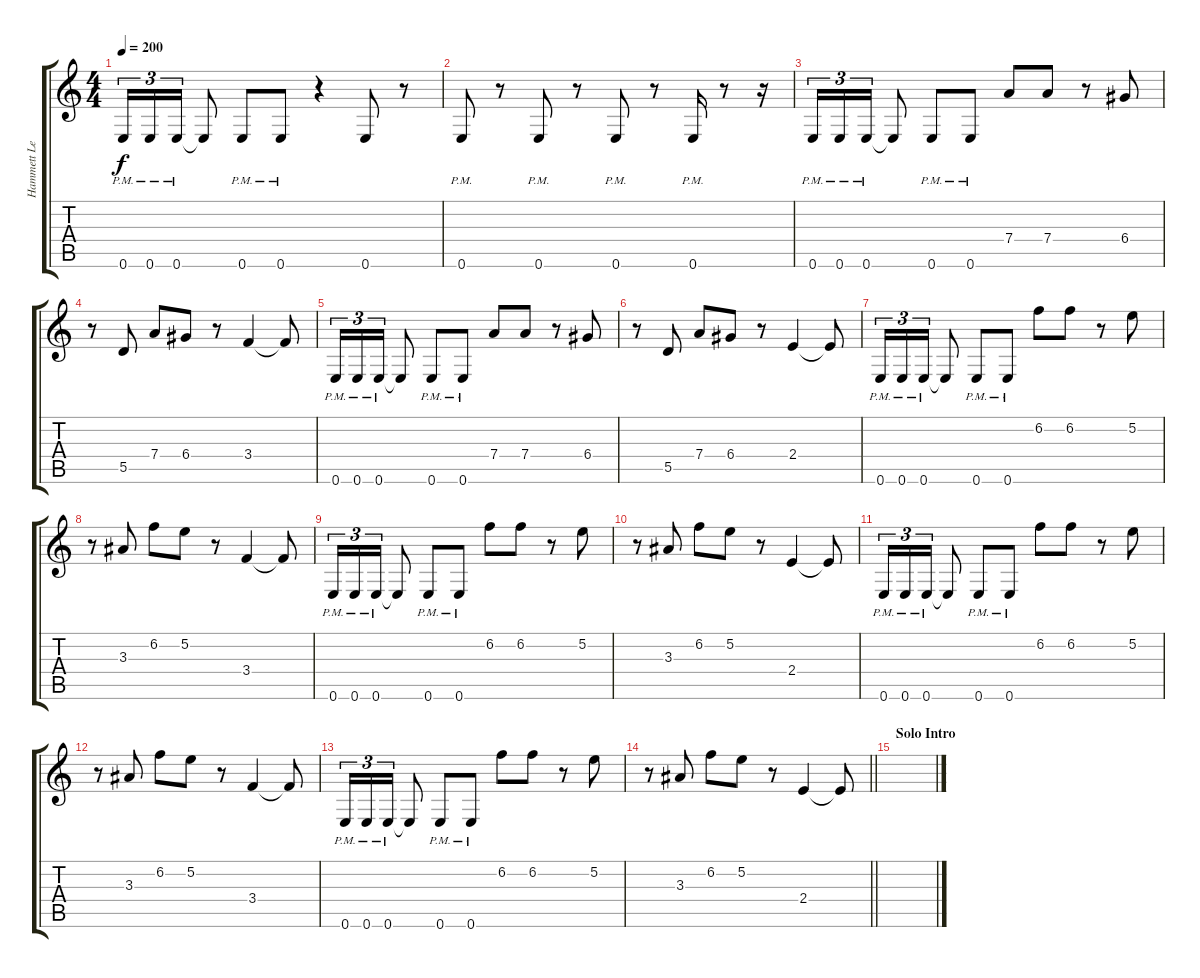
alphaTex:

\track ("Hammett Lead" "Hammett Le") {instrument distortionguitar}
\staff {score tabs}
\tuning (E4 B3 G3 D3 A2 E2) {hide}
\ts (4 4)
\tempo 200
\clef g2
\ks c
0.6{pm}.16{tu (3 2) dy f} 0.6{pm}.16{tu (3 2)} 0.6{pm}.16{tu (3 2)} 0.6{t}.8 0.6{pm}.8 0.6{pm}.8 r.4 0.6.8 r.8 |
0.6{pm}.8 r.8 0.6{pm}.8 r.8 0.6{pm}.8 r.8 0.6{pm}.16 r.8 r.16 |
0.6{pm}.16{tu (3 2)} 0.6{pm}.16{tu (3 2)} 0.6{pm}.16{tu (3 2)} 0.6{t}.8 0.6{pm}.8 0.6{pm}.8 7.4.8 7.4.8 r.8 6.4.8 |
r.8 5.5.8 7.4.8 6.4.8 r.8 3.4.4 3.4{t}.8 |
0.6{pm}.16{tu (3 2)} 0.6{pm}.16{tu (3 2)} 0.6{pm}.16{tu (3 2)} 0.6{t}.8 0.6{pm}.8 0.6{pm}.8 7.4.8 7.4.8 r.8 6.4.8 |
r.8 5.5.8 7.4.8 6.4.8 r.8 2.4.4 2.4{t}.8 |
0.6{pm}.16{tu (3 2)} 0.6{pm}.16{tu (3 2)} 0.6{pm}.16{tu (3 2)} 0.6{t}.8 0.6{pm}.8 0.6{pm}.8 6.2.8 6.2.8 r.8 5.2.8 |
r.8 3.3.8 6.2.8 5.2.8 r.8 3.4.4 3.4{t}.8 |
0.6{pm}.16{tu (3 2)} 0.6{pm}.16{tu (3 2)} 0.6{pm}.16{tu (3 2)} 0.6{t}.8 0.6{pm}.8 0.6{pm}.8 6.2.8 6.2.8 r.8 5.2.8 |
r.8 3.3.8 6.2.8 5.2.8 r.8 2.4.4 2.4{t}.8 |
0.6{pm}.16{tu (3 2)} 0.6{pm}.16{tu (3 2)} 0.6{pm}.16{tu (3 2)} 0.6{t}.8 0.6{pm}.8 0.6{pm}.8 6.2.8 6.2.8 r.8 5.2.8 |
r.8 3.3.8 6.2.8 5.2.8 r.8 3.4.4 3.4{t}.8 |
0.6{pm}.16{tu (3 2)} 0.6{pm}.16{tu (3 2)} 0.6{pm}.16{tu (3 2)} 0.6{t}.8 0.6{pm}.8 0.6{pm}.8 6.2.8 6.2.8 r.8 5.2.8 |
\barLineRight lightlight
r.8 3.3.8 6.2.8 5.2.8 r.8 2.4.4 2.4{t}.8 |
\section ("" "Solo Intro")
